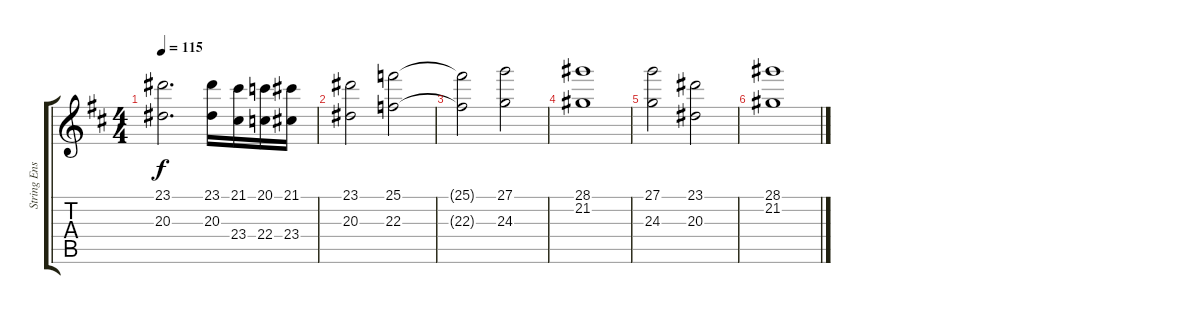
\track ("String Ensemble 2" "String Ens") {instrument stringensemble1}
\staff {score tabs}
\tuning (E4 B3 G3 D3 A2 E2) {hide}
\ts (4 4)
\tempo 115
\clef g2
\ks bminor
(23.1{t} 20.3{t}).2{d dy f} (23.1 20.3).16 (21.1 23.4).16 (20.1 22.4).16 (21.1 23.4).16 |
(23.1 20.3).2 (25.1 22.3).2 |
(25.1{t} 22.3{t}).2 (27.1 24.3).2 |
(28.1 21.2).1 |
(27.1 24.3).2 (23.1 20.3).2 |
(28.1 21.2).1
